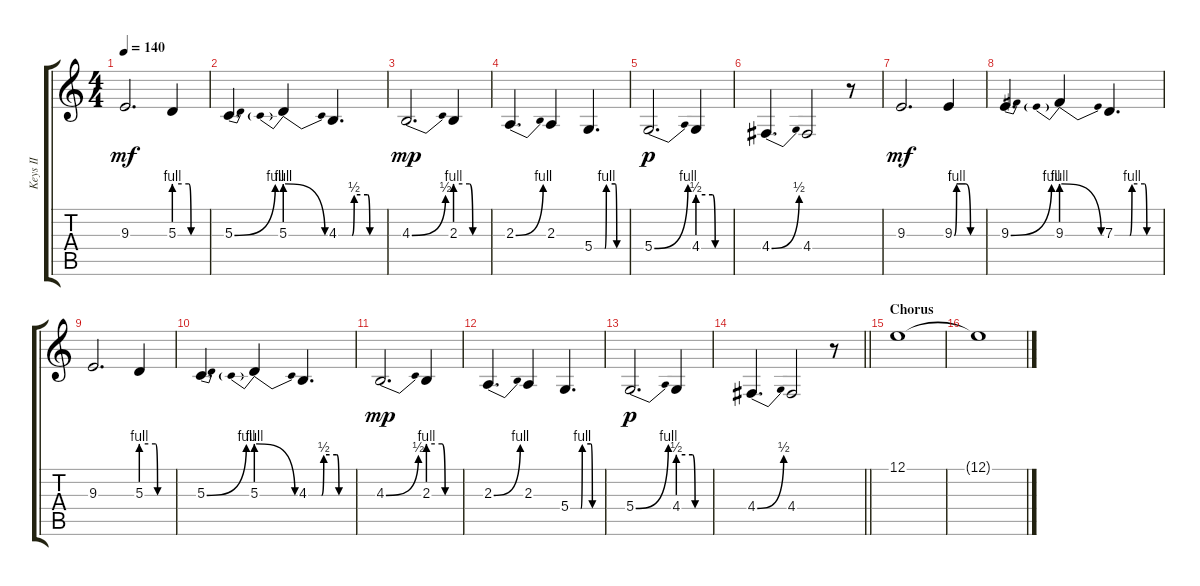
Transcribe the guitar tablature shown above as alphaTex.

\track ("Keys II" "Keys II") {instrument choiraahs}
\staff {score tabs}
\tuning (E4 B3 G3 D3 A2 E2) {hide}
\ts (4 4)
\tempo 140
\clef g2
\ks c
9.3.2{d dy mf} 5.3{be (custom 0 4 28 4 32 0 60 0)}.4 |
5.3{be (bend 0 0 60 4)}.4{d} 5.3{be (prebendrelease 0 4 60 0)}.4 4.3{be (custom 0 0 18 0 21 2 39 2 42 0 60 0)}.4{d} |
4.3{be (bend 0 0 60 2)}.2{d dy mp} 2.3{be (custom 0 4 27 4 33 0 60 0)}.4 |
2.3{be (bend 0 0 60 4)}.4{d} 2.3.4 5.4{be (custom 0 0 20 0 23 4 40 4 43 0 45 0 60 0)}.4{d} |
5.4{be (bend 0 0 60 4)}.2{d dy p} 4.4{be (custom 0 2 28 2 33 0 60 0)}.4 |
4.4{be (bend 0 0 60 2)}.4{d} 4.4.2 r.8 |
9.3.2{d dy mf} 9.3{be (custom 0 0 5 4 10 4 25 4 35 0 60 0)}.4 |
9.3{be (bend 0 0 60 4)}.4{d} 9.3{be (prebendrelease 0 4 60 0)}.4 7.3{be (custom 0 0 20 0 23 4 40 4 43 0 45 0 60 0)}.4{d} |
9.3.2{d} 5.3{be (custom 0 4 28 4 32 0 60 0)}.4 |
5.3{be (bend 0 0 60 4)}.4{d} 5.3{be (prebendrelease 0 4 60 0)}.4 4.3{be (custom 0 0 18 0 21 2 39 2 42 0 60 0)}.4{d} |
4.3{be (bend 0 0 60 2)}.2{d dy mp} 2.3{be (custom 0 4 27 4 33 0 60 0)}.4 |
2.3{be (bend 0 0 60 4)}.4{d} 2.3.4 5.4{be (custom 0 0 20 0 23 4 40 4 43 0 45 0 60 0)}.4{d} |
5.4{be (bend 0 0 60 4)}.2{d dy p} 4.4{be (custom 0 2 28 2 33 0 60 0)}.4 |
\barLineRight lightlight
4.4{be (bend 0 0 60 2)}.4{d} 4.4.2 r.8 |
\section ("" "Chorus")
12.1.1 |
12.1{t}.1
